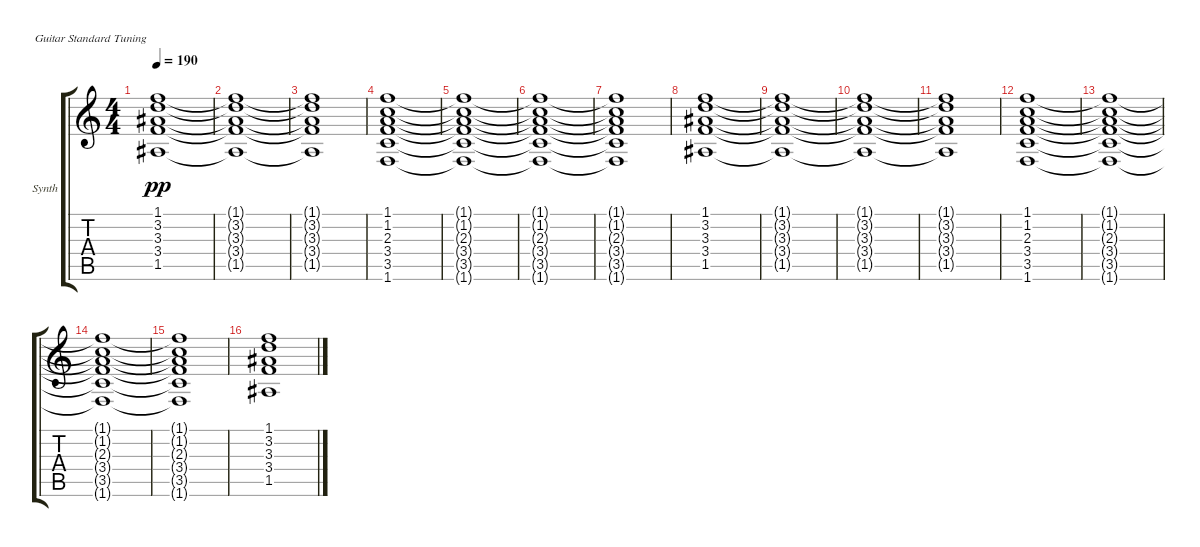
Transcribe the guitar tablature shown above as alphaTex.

\defaultSystemsLayout 4
\bracketExtendMode groupsimilarinstruments
\firstSystemTrackNameOrientation horizontal
\otherSystemsTrackNameOrientation horizontal
\track ("Synth" "Synth") {instrument acousticguitarsteel}
\staff {score tabs}
\tuning (E4 B3 G3 D3 A2 E2)
\ts (4 4)
\tempo 190
\clef g2
\ks c
(1.1{t} 3.2{t} 3.3{t} 3.4{t} 1.5{t}).1{dy pp} |
(1.1{t} 3.2{t} 3.3{t} 3.4{t} 1.5{t}).1 |
(1.1{t} 3.2{t} 3.3{t} 3.4{t} 1.5{t}).1 |
(1.1 1.2 2.3 3.4 3.5 1.6).1 |
(1.1{t} 1.2{t} 2.3{t} 3.4{t} 3.5{t} 1.6{t}).1 |
(1.1{t} 1.2{t} 2.3{t} 3.4{t} 3.5{t} 1.6{t}).1 |
(1.1{t} 1.2{t} 2.3{t} 3.4{t} 3.5{t} 1.6{t}).1 |
(1.1 3.2 3.3 3.4 1.5).1 |
(1.1{t} 3.2{t} 3.3{t} 3.4{t} 1.5{t}).1 |
(1.1{t} 3.2{t} 3.3{t} 3.4{t} 1.5{t}).1 |
(1.1{t} 3.2{t} 3.3{t} 3.4{t} 1.5{t}).1 |
(1.1 1.2 2.3 3.4 3.5 1.6).1 |
(1.1{t} 1.2{t} 2.3{t} 3.4{t} 3.5{t} 1.6{t}).1 |
(1.1{t} 1.2{t} 2.3{t} 3.4{t} 3.5{t} 1.6{t}).1 |
(1.1{t} 1.2{t} 2.3{t} 3.4{t} 3.5{t} 1.6{t}).1 |
(1.1 3.2 3.3 3.4 1.5).1
